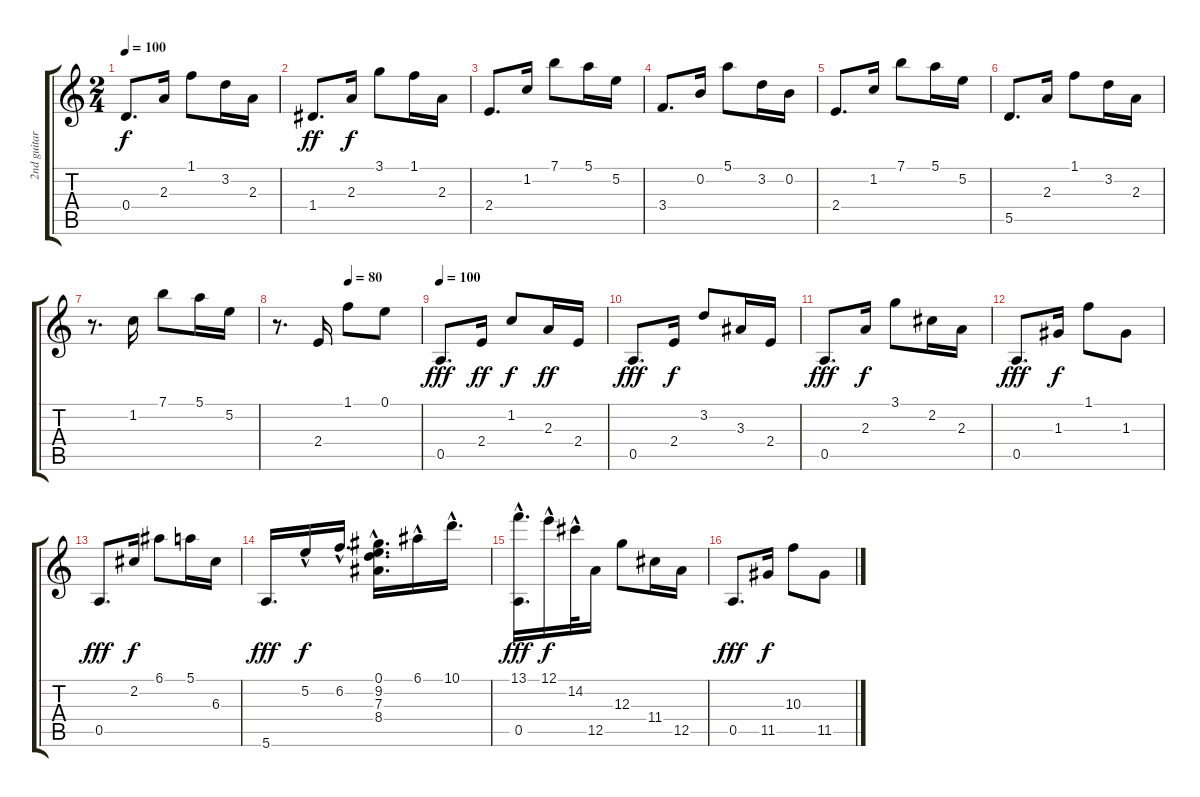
\track ("2nd guitar" "2nd guitar") {instrument acousticguitarnylon}
\staff {score tabs}
\tuning (E4 B3 G3 D3 A2 E2) {hide}
\ts (2 4)
\tempo 100
\clef g2
\ks c
0.4.8{d dy f} 2.3.16 1.1.8 3.2.16 2.3.16 |
1.4.8{d dy ff} 2.3.16{dy f} 3.1.8 1.1.16 2.3.16 |
2.4.8{d} 1.2.16 7.1.8 5.1.16 5.2.16 |
3.4.8{d} 0.2.16 5.1.8 3.2.16 0.2.16 |
2.4.8{d} 1.2.16 7.1.8 5.1.16 5.2.16 |
5.5.8{d} 2.3.16 1.1.8 3.2.16 2.3.16 |
r.8{d} 1.2.16 7.1.8 5.1.16 5.2.16 |
\tempo (80 0.5)
r.8{d} 2.4.16 1.1.8 0.1.8 |
\tempo 100
0.5.8{d dy fff} 2.4.16{dy ff} 1.2.8{dy f} 2.3.16{dy ff} 2.4.16 |
0.5.8{d dy fff} 2.4.16{dy f} 3.2.8 3.3.16 2.4.16 |
0.5.8{d dy fff} 2.3.16{dy f} 3.1.8 2.2.16 2.3.16 |
0.5.8{d dy fff} 1.3.16{dy f} 1.1.8 1.3.8 |
0.5.8{d dy fff} 2.2.16{dy f} 6.1.8 5.1.16 6.3.16 |
5.6.16{d dy fff} 5.2{hac}.16{dy f} 6.2{hac}.16{d} (0.1{hac} 9.2{hac} 7.3{hac} 8.4{hac}).16{d} 6.1{hac}.16 10.1{hac}.16{d} |
(13.1{hac} 0.5).16{d dy fff} 12.1{hac}.16{dy f} 14.2{hac}.32 12.5.16 12.3.8 11.4.16 12.5.16 |
0.5.8{d dy fff} 11.5.16{dy f} 10.3.8 11.5.8
